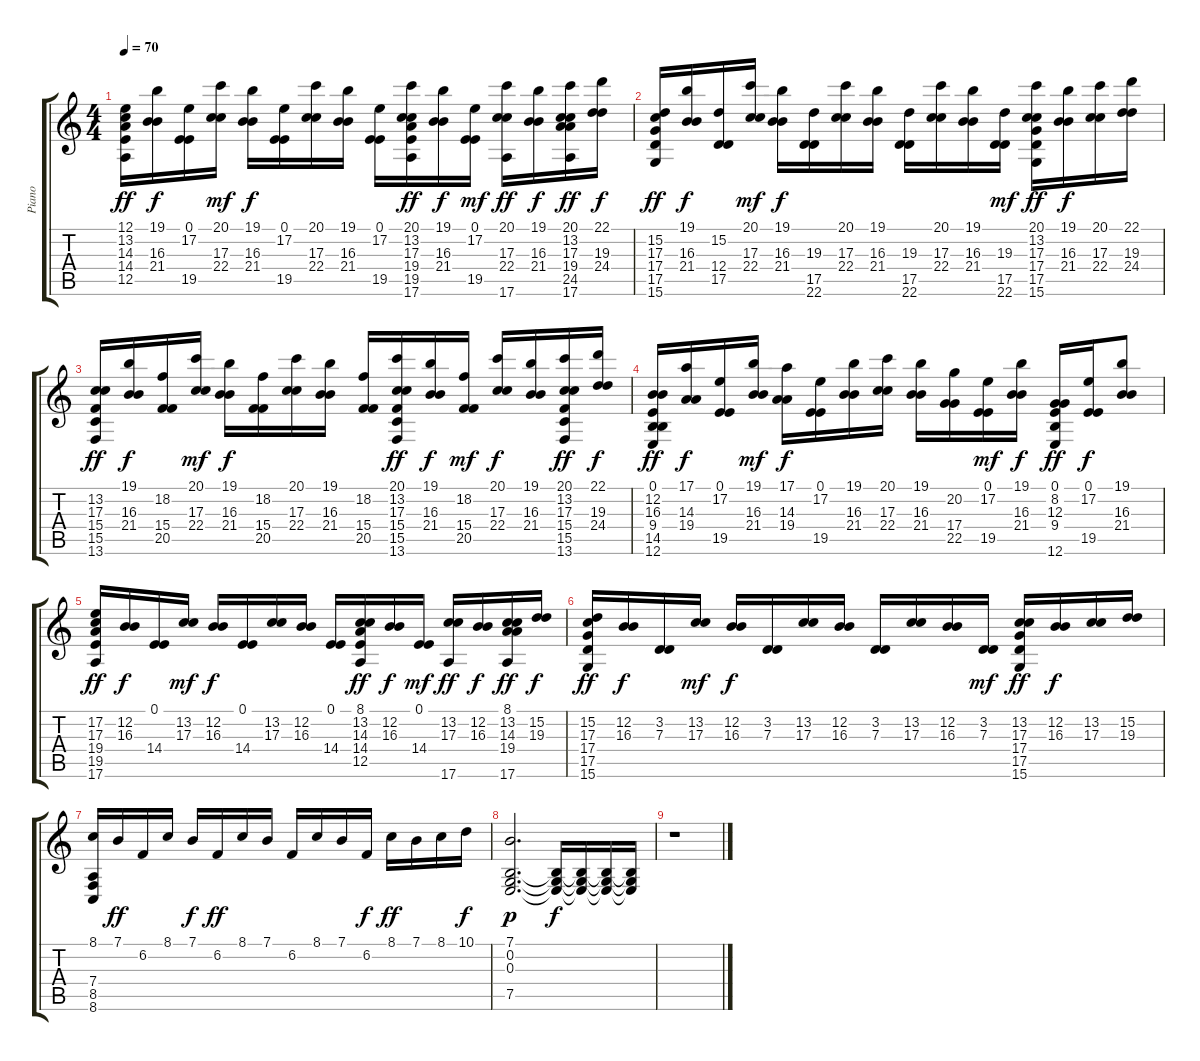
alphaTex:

\track ("Piano" "Piano") {instrument brightacousticpiano}
\staff {score tabs}
\tuning (E4 B3 G3 D3 A2 E2) {hide}
\ts (4 4)
\tempo 70
\clef g2
\ks c
(12.1 13.2 14.3 14.4 12.5).16{dy ff} (19.1 16.3 21.4).16{dy f} (0.1 17.2 19.5).16 (20.1 17.3 22.4).16{dy mf} (19.1 16.3 21.4).16{dy f} (0.1 17.2 19.5).16 (20.1 17.3 22.4).16 (19.1 16.3 21.4).16 (0.1 17.2 19.5).16 (20.1 13.2 17.3 19.4 19.5 17.6).16{dy ff} (19.1 16.3 21.4).16{dy f} (0.1 17.2 19.5).16{dy mf} (20.1 17.3 22.4 17.6).16{dy ff} (19.1 16.3 21.4).16{dy f} (20.1 13.2 17.3 19.4 24.5 17.6).16{dy ff} (22.1 19.3 24.4).16{dy f} |
(15.2 17.3 17.4 17.5 15.6).16{dy ff} (19.1 16.3 21.4).16{dy f} (15.2 12.4 17.5).16 (20.1 17.3 22.4).16{dy mf} (19.1 16.3 21.4).16{dy f} (19.3 17.5 22.6).16 (20.1 17.3 22.4).16 (19.1 16.3 21.4).16 (19.3 17.5 22.6).16 (20.1 17.3 22.4).16 (19.1 16.3 21.4).16 (19.3 17.5 22.6).16{dy mf} (20.1 13.2 17.3 17.4 17.5 15.6).16{dy ff} (19.1 16.3 21.4).16{dy f} (20.1 17.3 22.4).16 (22.1 19.3 24.4).16 |
(13.2 17.3 15.4 15.5 13.6).16{dy ff} (19.1 16.3 21.4).16{dy f} (18.2 15.4 20.5).16 (20.1 17.3 22.4).16{dy mf} (19.1 16.3 21.4).16{dy f} (18.2 15.4 20.5).16 (20.1 17.3 22.4).16 (19.1 16.3 21.4).16 (18.2 15.4 20.5).16 (20.1 13.2 17.3 15.4 15.5 13.6).16{dy ff} (19.1 16.3 21.4).16{dy f} (18.2 15.4 20.5).16{dy mf} (20.1 17.3 22.4).16{dy f} (19.1 16.3 21.4).16 (20.1 13.2 17.3 15.4 15.5 13.6).16{dy ff} (22.1 19.3 24.4).16{dy f} |
(0.1 12.2 16.3 9.4 14.5 12.6).16{dy ff} (17.1 14.3 19.4).16{dy f} (0.1 17.2 19.5).16 (19.1 16.3 21.4).16{dy mf} (17.1 14.3 19.4).16{dy f} (0.1 17.2 19.5).16 (19.1 16.3 21.4).16 (20.1 17.3 22.4).16 (19.1 16.3 21.4).16 (20.2 17.4 22.5).16 (0.1 17.2 19.5).16{dy mf} (19.1 16.3 21.4).16{dy f} (0.1 8.2 12.3 9.4 12.6).16{dy ff} (0.1 17.2 19.5).16{dy f} (19.1 16.3 21.4).8 |
(17.2 17.3 19.4 19.5 17.6).16{dy ff} (12.2 16.3).16{dy f} (0.1 14.4).16 (13.2 17.3).16{dy mf} (12.2 16.3).16{dy f} (0.1 14.4).16 (13.2 17.3).16 (12.2 16.3).16 (0.1 14.4).16 (8.1 13.2 14.3 14.4 12.5).16{dy ff} (12.2 16.3).16{dy f} (0.1 14.4).16{dy mf} (13.2 17.3 17.6).16{dy ff} (12.2 16.3).16{dy f} (8.1 13.2 14.3 19.4 17.6).16{dy ff} (15.2 19.3).16{dy f} |
(15.2 17.3 17.4 17.5 15.6).16{dy ff} (12.2 16.3).16{dy f} (3.2 7.3).16 (13.2 17.3).16{dy mf} (12.2 16.3).16{dy f} (3.2 7.3).16 (13.2 17.3).16 (12.2 16.3).16 (3.2 7.3).16 (13.2 17.3).16 (12.2 16.3).16 (3.2 7.3).16{dy mf} (13.2 17.3 17.4 17.5 15.6).16{dy ff} (12.2 16.3).16{dy f} (13.2 17.3).16 (15.2 19.3).16 |
(8.1 7.4 8.5 8.6).16 7.1.16{dy ff} 6.2.16 8.1.16 7.1.16{dy f} 6.2.16{dy ff} 8.1.16 7.1.16 6.2.16 8.1.16 7.1.16 6.2.16{dy f} 8.1.16{dy ff} 7.1.16 8.1.16 10.1.16{dy f} |
(7.1 0.2 0.3 7.5).2{d dy p} (0.2{t} 0.3{t} 7.5{t}).16{dy f} (0.2{t} 0.3{t} 7.5{t}).16 (0.2{t} 0.3{t} 7.5{t}).16 (0.2{t} 0.3{t} 7.5{t}).16 |
r.1
